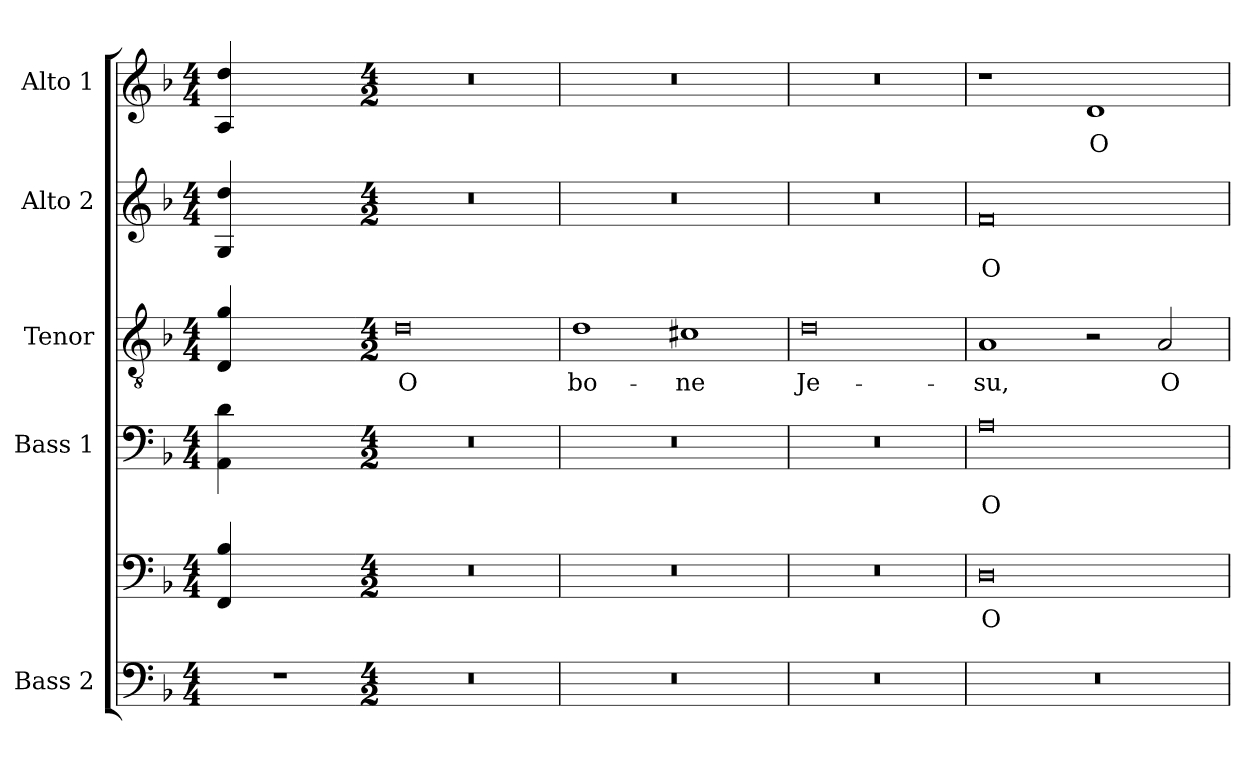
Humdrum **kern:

**kern	**kern	**text	**kern	**text	**kern	**text	**kern	**text	**kern	**text
*part5	*part5	*part5	*part4	*part4	*part3	*part3	*part2	*part2	*part1	*part1
*staff6	*staff5	*staff5	*staff4	*staff4	*staff3	*staff3	*staff2	*staff2	*staff1	*staff1
*I"Bass 2	*	*	*I"Bass 1	*	*I"Tenor	*	*I"Alto 2	*	*I"Alto 1	*
*I'B2.	*	*	*I'B1.	*	*I'T.	*	*I'A2.	*	*I'A1.	*
!!LO:PB:g=z
*clefF4	*clefF4	*	*clefF4	*	*clefGv2	*	*clefG2	*	*clefG2	*
*	*	*	*	*	*ITrd7c12	*	*	*	*	*
*k[b-]	*k[b-]	*	*k[b-]	*	*k[b-]	*	*k[b-]	*	*k[b-]	*
*F:	*F:	*	*F:	*	*F:	*	*F:	*	*F:	*
*M4/4	*M4/4	*	*M4/4	*	*M4/4	*	*M4/4	*	*M4/4	*
=	=	=	=	=	=	=	=	=	=	=
!LO:N:vis=1	!	!	!	!	!	!	!	!	!	!
1r	4FFi/ 4B-i	.	4AAi\ 4di	.	4DDi/ 4Gi	.	4Gi/ 4ddi	.	4Ai/ 4ddi	.
.	2.ryy	.	2.ryy	.	2.ryy	.	2.ryy	.	2.ryy	.
=1-	=1-	=1-	=1-	=1-	=1-	=1-	=1-	=1-	=1-	=1-
*M4/2	*M4/2	*	*M4/2	*	*M4/2	*	*M4/2	*	*M4/2	*
!LO:N:vis=1	!LO:N:vis=1	!	!LO:N:vis=1	!	!	!	!	!	!	!
!	!	!	!	!	!	!LO:LY:b:color=#000000	!LO:N:vis=1	!	!LO:N:vis=1	!
0r	0r	.	0r	.	0Di	O	0r	.	0r	.
=2	=2	=2	=2	=2	=2	=2	=2	=2	=2	=2
!LO:N:vis=1	!LO:N:vis=1	!	!LO:N:vis=1	!	!	!	!	!	!	!
!	!	!	!	!	!	!LO:LY:b:color=#000000	!LO:N:vis=1	!	!LO:N:vis=1	!
0r	0r	.	0r	.	1Di	bo-	0r	.	0r	.
!	!	!	!	!	!	!LO:LY:b:color=#000000	!	!	!	!
.	.	.	.	.	1C#Xi	-ne	.	.	.	.
=3	=3	=3	=3	=3	=3	=3	=3	=3	=3	=3
!LO:N:vis=1	!LO:N:vis=1	!	!LO:N:vis=1	!	!	!	!	!	!	!
!	!	!	!	!	!	!LO:LY:b:color=#000000	!LO:N:vis=1	!	!LO:N:vis=1	!
0r	0r	.	0r	.	0Di	Je-	0r	.	0r	.
=4	=4	=4	=4	=4	=4	=4	=4	=4	=4	=4
!LO:N:vis=1	!	!	!	!	!	!	!	!	!	!
!	!	!LO:LY:b:color=#000000	!	!	!	!	!	!	!	!
!	!	!	!	!LO:LY:b:color=#000000	!	!	!	!	!	!
!	!	!	!	!	!	!LO:LY:b:color=#000000	!	!	!	!
!	!	!	!	!	!	!	!	!LO:LY:b:color=#000000	!	!
0r	0Di	O	0Ai	O	1AAi	-su,	0fi	O	1r	.
!	!	!	!	!	!	!	!	!	!	!LO:LY:b:color=#000000
.	.	.	.	.	2r	.	.	.	1di	O
!	!	!	!	!	!	!LO:LY:b:color=#000000	!	!	!	!
.	.	.	.	.	2AAi/	O	.	.	.	.
=	=	=	=	=	=	=	=	=	=	=
*-	*-	*-	*-	*-	*-	*-	*-	*-	*-	*-
